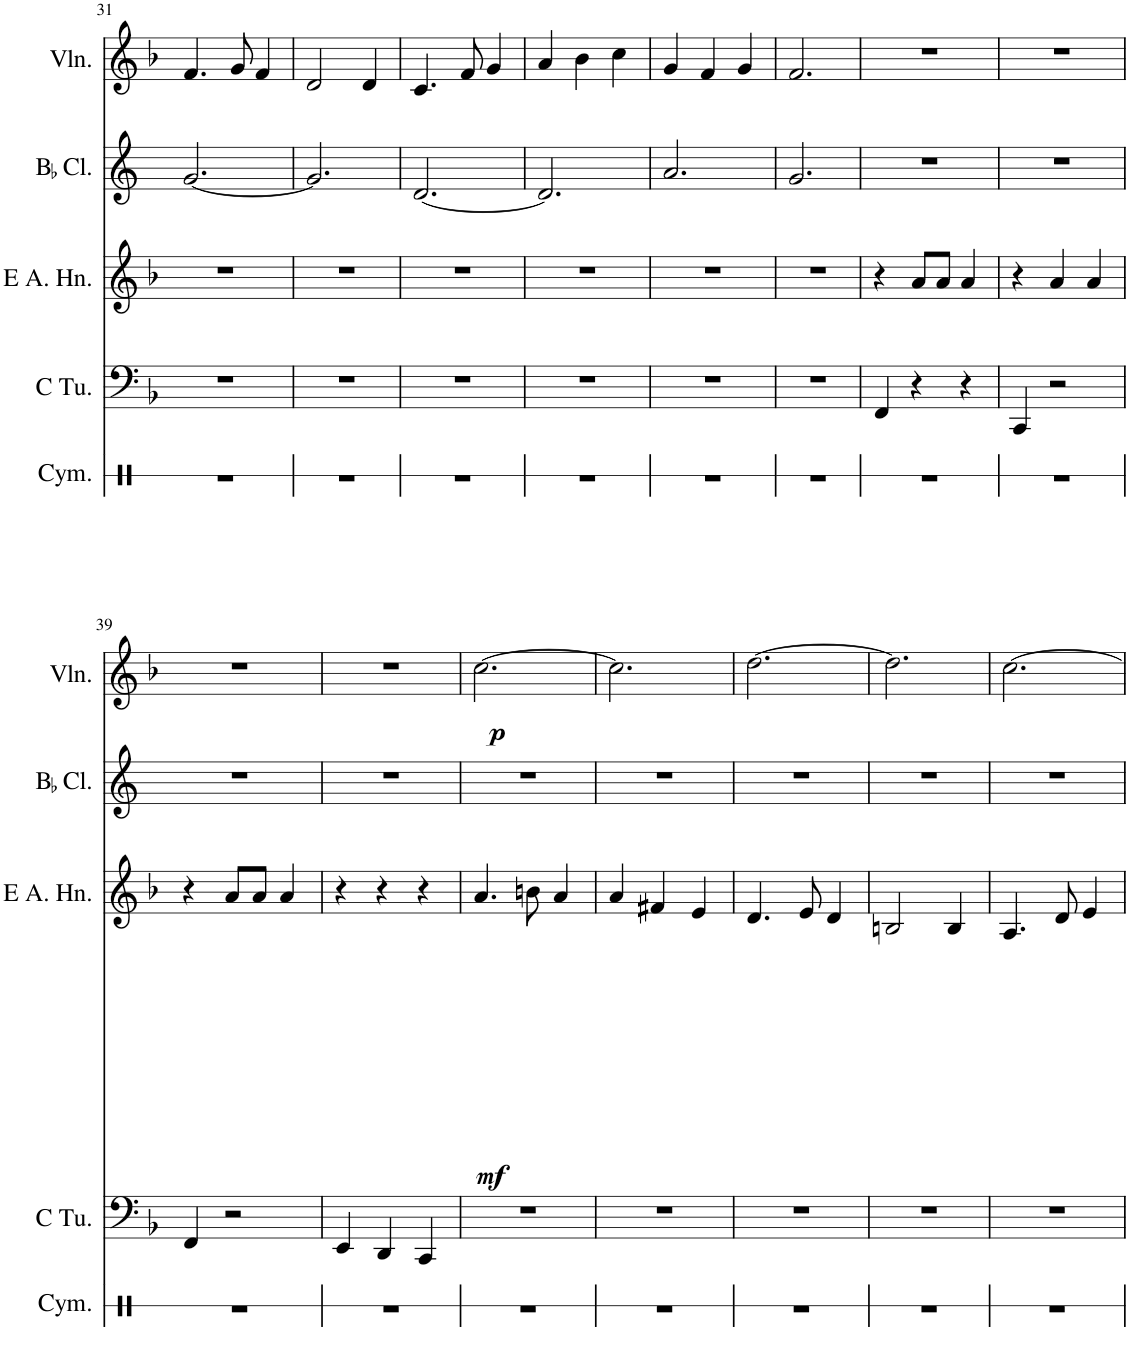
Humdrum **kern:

**kern	**kern	**kern	**dynam	**kern	**kern	**dynam
*part5	*part4	*part3	*part3	*part2	*part1	*part1
*staff5	*staff4	*staff3	*staff3	*staff2	*staff1	*staff1
*I"Cymbal	*I"C Tuba	*I"E Alto Horn	*	*I"BaccidentalFlat Clarinet	*I"Violin	*
*I'Cym.	*I'C Tu.	*I'E A. Hn.	*	*I'BaccidentalFlat Cl.	*I'Vln.	*
!!LO:PB:g=z
*clefX	*clefF4	*clefG2	*	*clefG2	*clefG2	*
*	*	*Trd5c9	*	*Trd1c2	*	*
*k[]	*k[b-]	*k[b-]	*	*k[]	*k[b-]	*
*M3/4	*M3/4	*M3/4	*	*M3/4	*M3/4	*
=31	=31	=31	=31	=31	=31	=31
2.r	2.r	2.r	.	[2.g/	4.f/	.
.	.	.	.	.	8g/	.
.	.	.	.	.	4f/	.
=32	=32	=32	=32	=32	=32	=32
2.r	2.r	2.r	.	2.g/]	2d/	.
.	.	.	.	.	4d/	.
=33	=33	=33	=33	=33	=33	=33
2.r	2.r	2.r	.	[2.d/	4.c/	.
.	.	.	.	.	8f/	.
.	.	.	.	.	4g/	.
=34	=34	=34	=34	=34	=34	=34
2.r	2.r	2.r	.	2.d/]	4a/	.
.	.	.	.	.	4b-\	.
.	.	.	.	.	4cc\	.
=35	=35	=35	=35	=35	=35	=35
2.r	2.r	2.r	.	2.a/	4g/	.
.	.	.	.	.	4f/	.
.	.	.	.	.	4g/	.
=36	=36	=36	=36	=36	=36	=36
2.r	2.r	2.r	.	2.g/	2.f/	.
=37	=37	=37	=37	=37	=37	=37
2.r	4FF/	4r	.	2.r	2.r	.
.	4r	8a/L	.	.	.	.
.	.	8a/J	.	.	.	.
.	4r	4a/	.	.	.	.
=38	=38	=38	=38	=38	=38	=38
2.r	4CC/	4r	.	2.r	2.r	.
.	2r	4a/	.	.	.	.
.	.	4a/	.	.	.	.
!!LO:LB:g=z
=39	=39	=39	=39	=39	=39	=39
2.r	4FF/	4r	.	2.r	2.r	.
.	2r	8a/L	.	.	.	.
.	.	8a/J	.	.	.	.
.	.	4a/	.	.	.	.
=40	=40	=40	=40	=40	=40	=40
2.r	4EE/	4r	.	2.r	2.r	.
.	4DD/	4r	.	.	.	.
.	4CC/	4r	.	.	.	.
=41	=41	=41	=41	=41	=41	=41
!	!	!	!LO:DY:b	!	!	!LO:DY:b
2.r	2.r	4.a/	mf	2.r	[2.cc\	p
.	.	8bn\	.	.	.	.
.	.	4a/	.	.	.	.
=42	=42	=42	=42	=42	=42	=42
2.r	2.r	4a/	.	2.r	2.cc\]	.
.	.	4f#X/	.	.	.	.
.	.	4e/	.	.	.	.
=43	=43	=43	=43	=43	=43	=43
2.r	2.r	4.d/	.	2.r	[2.dd\	.
.	.	8e/	.	.	.	.
.	.	4d/	.	.	.	.
=44	=44	=44	=44	=44	=44	=44
2.r	2.r	2Bn/	.	2.r	2.dd\]	.
.	.	4B/	.	.	.	.
=45	=45	=45	=45	=45	=45	=45
2.r	2.r	4.A/	.	2.r	[2.cc\	.
.	.	8d/	.	.	.	.
.	.	4e/	.	.	.	.
=	=	=	=	=	=	=
*-	*-	*-	*-	*-	*-	*-
